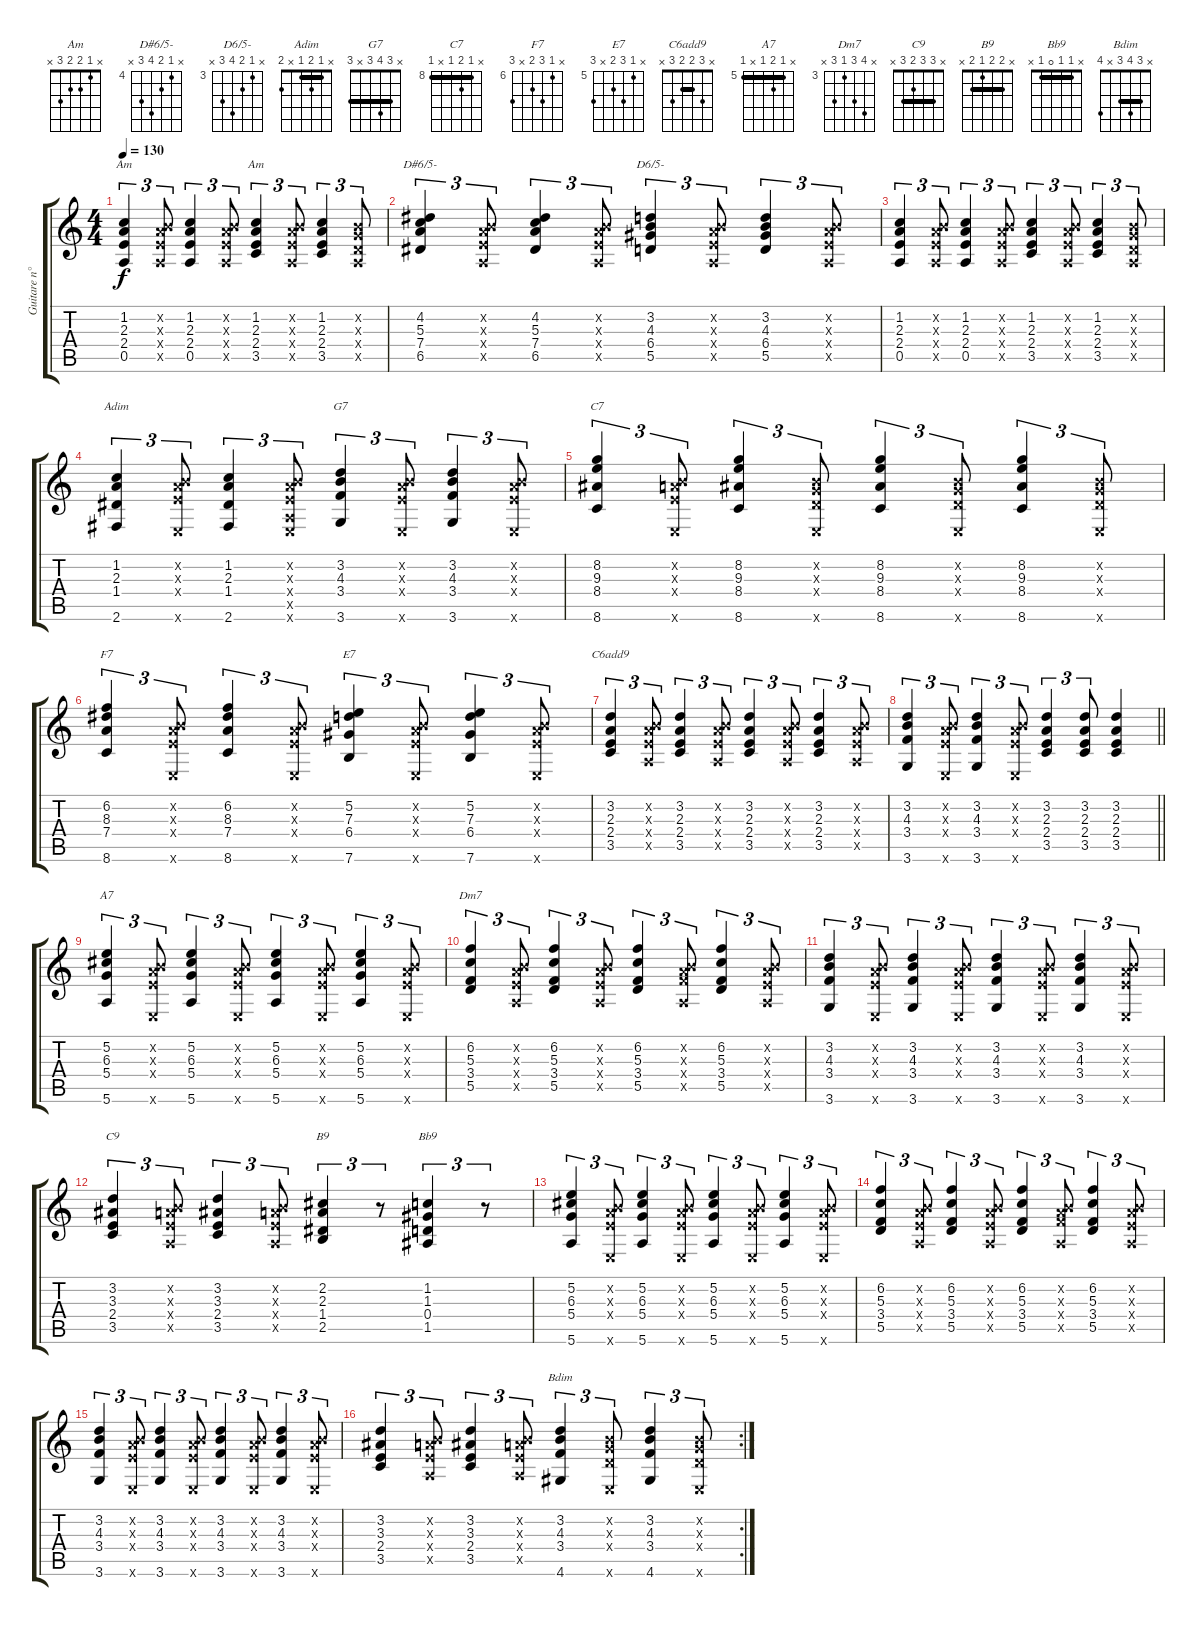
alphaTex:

\track ("Guitare n°2" "Guitare n°") {instrument electricguitarjazz}
\staff {score tabs}
\tuning (E4 B3 G3 D3 A2 E2) {hide}
\chord ("Am" x 1 2 2 0 x)
\chord ("Am" x 1 2 2 3 x)
\chord ("D#6/5-" x 4 5 7 6 x) {firstfret 4}
\chord ("D6/5-" x 3 4 6 5 x) {firstfret 3}
\chord ("Adim" x 1 2 1 x 2) {barre 1}
\chord ("G7" x 3 4 3 x 3) {barre 3}
\chord ("C7" x 8 9 8 x 8) {firstfret 8 barre 8}
\chord ("F7" x 6 8 7 x 8) {firstfret 6}
\chord ("E7" x 5 7 6 x 7) {firstfret 5}
\chord ("C6add9" x 3 2 2 3 x) {barre 2}
\chord ("A7" x 5 6 5 x 5) {firstfret 5 barre 5}
\chord ("Dm7" x 6 5 3 5 x) {firstfret 3}
\chord ("C9" x 3 3 2 3 x) {barre 3}
\chord ("B9" x 2 2 1 2 x) {barre 2}
\chord ("Bb9" x 1 1 0 1 x) {barre 1}
\chord ("Bdim" x 3 4 3 x 4) {barre 3}
\ts (4 4)
\tempo 130
\clef g2
\ks c
(1.2 2.3 2.4 0.5).4{tu (3 2) ch "Am" dy f} (0.2{x} 2.3{x} 2.4{x} 0.5{x}).8{tu (3 2)} (1.2 2.3 2.4 0.5).4{tu (3 2)} (0.2{x} 2.3{x} 2.4{x} 0.5{x}).8{tu (3 2)} (1.2 2.3 2.4 3.5).4{tu (3 2) ch "Am"} (0.2{x} 2.3{x} 2.4{x} 0.5{x}).8{tu (3 2)} (1.2 2.3 2.4 3.5).4{tu (3 2)} (0.2{x} 0.3{x} 0.4{x} 0.5{x}).8{tu (3 2)} |
(4.2 5.3 7.4 6.5).4{tu (3 2) ch "D#6/5-"} (0.2{x} 2.3{x} 2.4{x} 0.5{x}).8{tu (3 2)} (4.2 5.3 7.4 6.5).4{tu (3 2)} (0.2{x} 2.3{x} 2.4{x} 0.5{x}).8{tu (3 2)} (3.2 4.3 6.4 5.5).4{tu (3 2) ch "D6/5-"} (0.2{x} 2.3{x} 2.4{x} 0.5{x}).8{tu (3 2)} (3.2 4.3 6.4 5.5).4{tu (3 2)} (0.2{x} 2.3{x} 2.4{x} 0.5{x}).8{tu (3 2)} |
(1.2 2.3 2.4 0.5).4{tu (3 2)} (0.2{x} 2.3{x} 2.4{x} 0.5{x}).8{tu (3 2)} (1.2 2.3 2.4 0.5).4{tu (3 2)} (0.2{x} 2.3{x} 2.4{x} 0.5{x}).8{tu (3 2)} (1.2 2.3 2.4 3.5).4{tu (3 2)} (0.2{x} 2.3{x} 2.4{x} 0.5{x}).8{tu (3 2)} (1.2 2.3 2.4 3.5).4{tu (3 2)} (0.2{x} 0.3{x} 0.4{x} 0.5{x}).8{tu (3 2)} |
(1.2 2.3 1.4 2.6).4{tu (3 2) ch "Adim"} (0.2{x} 2.3{x} 2.4{x} 0.6{x}).8{tu (3 2)} (1.2 2.3 1.4 2.6).4{tu (3 2)} (0.2{x} 2.3{x} 2.4{x} 0.5{x} 0.6{x}).8{tu (3 2)} (3.2 4.3 3.4 3.6).4{tu (3 2) ch "G7"} (0.2{x} 2.3{x} 2.4{x} 0.6{x}).8{tu (3 2)} (3.2 4.3 3.4 3.6).4{tu (3 2)} (0.2{x} 2.3{x} 2.4{x} 0.6{x}).8{tu (3 2)} |
(8.2 9.3 8.4 8.6).4{tu (3 2) ch "C7"} (0.2{x} 2.3{x} 2.4{x} 0.6{x}).8{tu (3 2)} (8.2 9.3 8.4 8.6).4{tu (3 2)} (0.2{x} 0.3{x} 0.4{x} 0.6{x}).8{tu (3 2)} (8.2 9.3 8.4 8.6).4{tu (3 2)} (0.2{x} 0.3{x} 0.4{x} 0.6{x}).8{tu (3 2)} (8.2 9.3 8.4 8.6).4{tu (3 2)} (0.2{x} 0.3{x} 0.4{x} 0.6{x}).8{tu (3 2)} |
(6.2 8.3 7.4 8.6).4{tu (3 2) ch "F7"} (0.2{x} 2.3{x} 2.4{x} 0.6{x}).8{tu (3 2)} (6.2 8.3 7.4 8.6).4{tu (3 2)} (0.2{x} 2.3{x} 2.4{x} 0.6{x}).8{tu (3 2)} (5.2 7.3 6.4 7.6).4{tu (3 2) ch "E7"} (0.2{x} 2.3{x} 2.4{x} 0.6{x}).8{tu (3 2)} (5.2 7.3 6.4 7.6).4{tu (3 2)} (0.2{x} 2.3{x} 2.4{x} 0.6{x}).8{tu (3 2)} |
(3.2 2.3 2.4 3.5).4{tu (3 2) ch "C6add9"} (0.2{x} 2.3{x} 2.4{x} 0.5{x}).8{tu (3 2)} (3.2 2.3 2.4 3.5).4{tu (3 2)} (0.2{x} 2.3{x} 2.4{x} 0.5{x}).8{tu (3 2)} (3.2 2.3 2.4 3.5).4{tu (3 2)} (0.2{x} 2.3{x} 2.4{x} 0.5{x}).8{tu (3 2)} (3.2 2.3 2.4 3.5).4{tu (3 2)} (0.2{x} 2.3{x} 2.4{x} 0.5{x}).8{tu (3 2)} |
\barLineRight lightlight
(3.2 4.3 3.4 3.6).4{tu (3 2)} (0.2{x} 2.3{x} 2.4{x} 0.6{x}).8{tu (3 2)} (3.2 4.3 3.4 3.6).4{tu (3 2)} (0.2{x} 2.3{x} 2.4{x} 0.6{x}).8{tu (3 2)} (3.2 2.3 2.4 3.5).4{tu (3 2)} (3.2 2.3 2.4 3.5).8{tu (3 2)} (3.2 2.3 2.4 3.5).4 |
(5.2 6.3 5.4 5.6).4{tu (3 2) ch "A7"} (0.2{x} 2.3{x} 2.4{x} 0.6{x}).8{tu (3 2)} (5.2 6.3 5.4 5.6).4{tu (3 2)} (0.2{x} 2.3{x} 2.4{x} 0.6{x}).8{tu (3 2)} (5.2 6.3 5.4 5.6).4{tu (3 2)} (0.2{x} 2.3{x} 2.4{x} 0.6{x}).8{tu (3 2)} (5.2 6.3 5.4 5.6).4{tu (3 2)} (0.2{x} 2.3{x} 2.4{x} 0.6{x}).8{tu (3 2)} |
(6.2 5.3 3.4 5.5).4{tu (3 2) ch "Dm7"} (0.2{x} 2.3{x} 2.4{x} 0.5{x}).8{tu (3 2)} (6.2 5.3 3.4 5.5).4{tu (3 2)} (0.2{x} 2.3{x} 2.4{x} 0.5{x}).8{tu (3 2)} (6.2 5.3 3.4 5.5).4{tu (3 2)} (0.2{x} 2.3{x} 3.4{x} 0.5{x}).8{tu (3 2)} (6.2 5.3 3.4 5.5).4{tu (3 2)} (0.2{x} 2.3{x} 2.4{x} 0.5{x}).8{tu (3 2)} |
(3.2 4.3 3.4 3.6).4{tu (3 2)} (0.2{x} 2.3{x} 2.4{x} 0.6{x}).8{tu (3 2)} (3.2 4.3 3.4 3.6).4{tu (3 2)} (0.2{x} 2.3{x} 2.4{x} 0.6{x}).8{tu (3 2)} (3.2 4.3 3.4 3.6).4{tu (3 2)} (0.2{x} 2.3{x} 2.4{x} 0.6{x}).8{tu (3 2)} (3.2 4.3 3.4 3.6).4{tu (3 2)} (0.2{x} 2.3{x} 2.4{x} 0.6{x}).8{tu (3 2)} |
(3.2 3.3 2.4 3.5).4{tu (3 2) ch "C9"} (0.2{x} 2.3{x} 2.4{x} 0.5{x}).8{tu (3 2)} (3.2 3.3 2.4 3.5).4{tu (3 2)} (0.2{x} 2.3{x} 2.4{x} 0.5{x}).8{tu (3 2)} (2.2 2.3 1.4 2.5).4{tu (3 2) ch "B9"} r.8{tu (3 2)} (1.2 1.3 0.4 1.5).4{tu (3 2) ch "Bb9"} r.8{tu (3 2)} |
(5.2 6.3 5.4 5.6).4{tu (3 2)} (0.2{x} 2.3{x} 2.4{x} 0.6{x}).8{tu (3 2)} (5.2 6.3 5.4 5.6).4{tu (3 2)} (0.2{x} 2.3{x} 2.4{x} 0.6{x}).8{tu (3 2)} (5.2 6.3 5.4 5.6).4{tu (3 2)} (0.2{x} 2.3{x} 2.4{x} 0.6{x}).8{tu (3 2)} (5.2 6.3 5.4 5.6).4{tu (3 2)} (0.2{x} 2.3{x} 2.4{x} 0.6{x}).8{tu (3 2)} |
(6.2 5.3 3.4 5.5).4{tu (3 2)} (0.2{x} 2.3{x} 2.4{x} 0.5{x}).8{tu (3 2)} (6.2 5.3 3.4 5.5).4{tu (3 2)} (0.2{x} 2.3{x} 2.4{x} 0.5{x}).8{tu (3 2)} (6.2 5.3 3.4 5.5).4{tu (3 2)} (0.2{x} 2.3{x} 3.4{x} 0.5{x}).8{tu (3 2)} (6.2 5.3 3.4 5.5).4{tu (3 2)} (0.2{x} 2.3{x} 2.4{x} 0.5{x}).8{tu (3 2)} |
(3.2 4.3 3.4 3.6).4{tu (3 2)} (0.2{x} 2.3{x} 2.4{x} 0.6{x}).8{tu (3 2)} (3.2 4.3 3.4 3.6).4{tu (3 2)} (0.2{x} 2.3{x} 2.4{x} 0.6{x}).8{tu (3 2)} (3.2 4.3 3.4 3.6).4{tu (3 2)} (0.2{x} 2.3{x} 2.4{x} 0.6{x}).8{tu (3 2)} (3.2 4.3 3.4 3.6).4{tu (3 2)} (0.2{x} 2.3{x} 2.4{x} 0.6{x}).8{tu (3 2)} |
\rc 2
(3.2 3.3 2.4 3.5).4{tu (3 2)} (0.2{x} 2.3{x} 2.4{x} 0.5{x}).8{tu (3 2)} (3.2 3.3 2.4 3.5).4{tu (3 2)} (0.2{x} 2.3{x} 2.4{x} 0.5{x}).8{tu (3 2)} (3.2 4.3 3.4 4.6).4{tu (3 2) ch "Bdim"} (0.2{x} 0.3{x} 0.4{x} 0.6{x}).8{tu (3 2)} (3.2 4.3 3.4 4.6).4{tu (3 2)} (0.2{x} 0.3{x} 0.4{x} 0.6{x}).8{tu (3 2)}
